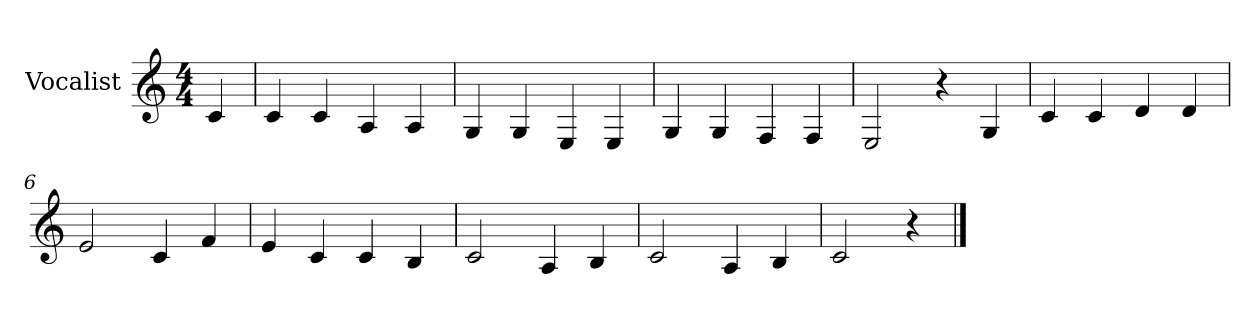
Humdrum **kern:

**kern
*part1
*staff1
*I"Vocalist
*k[]
*C:
*M4/4
=
4c
=1
4c
4c
4A
4A
=2
4G
4G
4E
4E
=3
4G
4G
4F
4F
=4
2E
4r
4G
=5
4c
4c
4d
4d
=6
2e
4c
4f
=7
4e
4c
4c
4B
=8
2c
4A
4B
=9
2c
4A
4B
=10
2c
4r
==
*-
